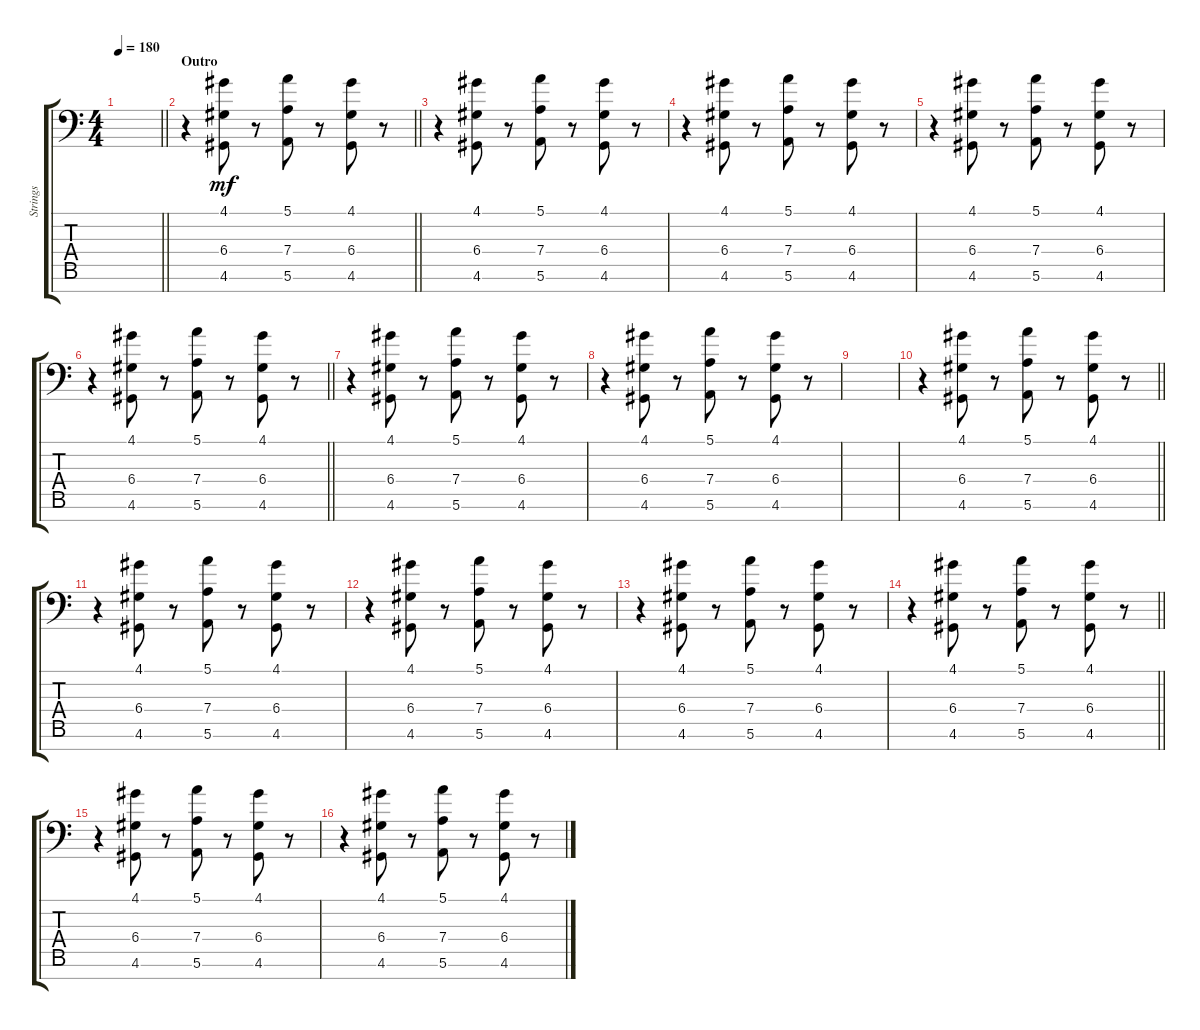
\track ("Strings" "Strings") {instrument tremolostrings}
\staff {score tabs}
\tuning (E4 B3 G3 D3 A2 E2 A1) {hide}
\ts (4 4)
\tempo 180
\clef f4
\barLineRight lightlight
\ks c
|
\section ("" "Outro")
\barLineRight lightlight
r.4 (4.1 6.4 4.6).8{dy mf} r.8 (5.1 7.4 5.6).8 r.8 (4.1 6.4 4.6).8 r.8 |
r.4 (4.1 6.4 4.6).8 r.8 (5.1 7.4 5.6).8 r.8 (4.1 6.4 4.6).8 r.8 |
r.4 (4.1 6.4 4.6).8 r.8 (5.1 7.4 5.6).8 r.8 (4.1 6.4 4.6).8 r.8 |
r.4 (4.1 6.4 4.6).8 r.8 (5.1 7.4 5.6).8 r.8 (4.1 6.4 4.6).8 r.8 |
\barLineRight lightlight
r.4 (4.1 6.4 4.6).8 r.8 (5.1 7.4 5.6).8 r.8 (4.1 6.4 4.6).8 r.8 |
r.4 (4.1 6.4 4.6).8 r.8 (5.1 7.4 5.6).8 r.8 (4.1 6.4 4.6).8 r.8 |
r.4 (4.1 6.4 4.6).8 r.8 (5.1 7.4 5.6).8 r.8 (4.1 6.4 4.6).8 r.8 |
|
\barLineRight lightlight
r.4 (4.1 6.4 4.6).8 r.8 (5.1 7.4 5.6).8 r.8 (4.1 6.4 4.6).8 r.8 |
r.4 (4.1 6.4 4.6).8 r.8 (5.1 7.4 5.6).8 r.8 (4.1 6.4 4.6).8 r.8 |
r.4 (4.1 6.4 4.6).8 r.8 (5.1 7.4 5.6).8 r.8 (4.1 6.4 4.6).8 r.8 |
r.4 (4.1 6.4 4.6).8 r.8 (5.1 7.4 5.6).8 r.8 (4.1 6.4 4.6).8 r.8 |
\barLineRight lightlight
r.4 (4.1 6.4 4.6).8 r.8 (5.1 7.4 5.6).8 r.8 (4.1 6.4 4.6).8 r.8 |
r.4 (4.1 6.4 4.6).8 r.8 (5.1 7.4 5.6).8 r.8 (4.1 6.4 4.6).8 r.8 |
r.4 (4.1 6.4 4.6).8 r.8 (5.1 7.4 5.6).8 r.8 (4.1 6.4 4.6).8 r.8
